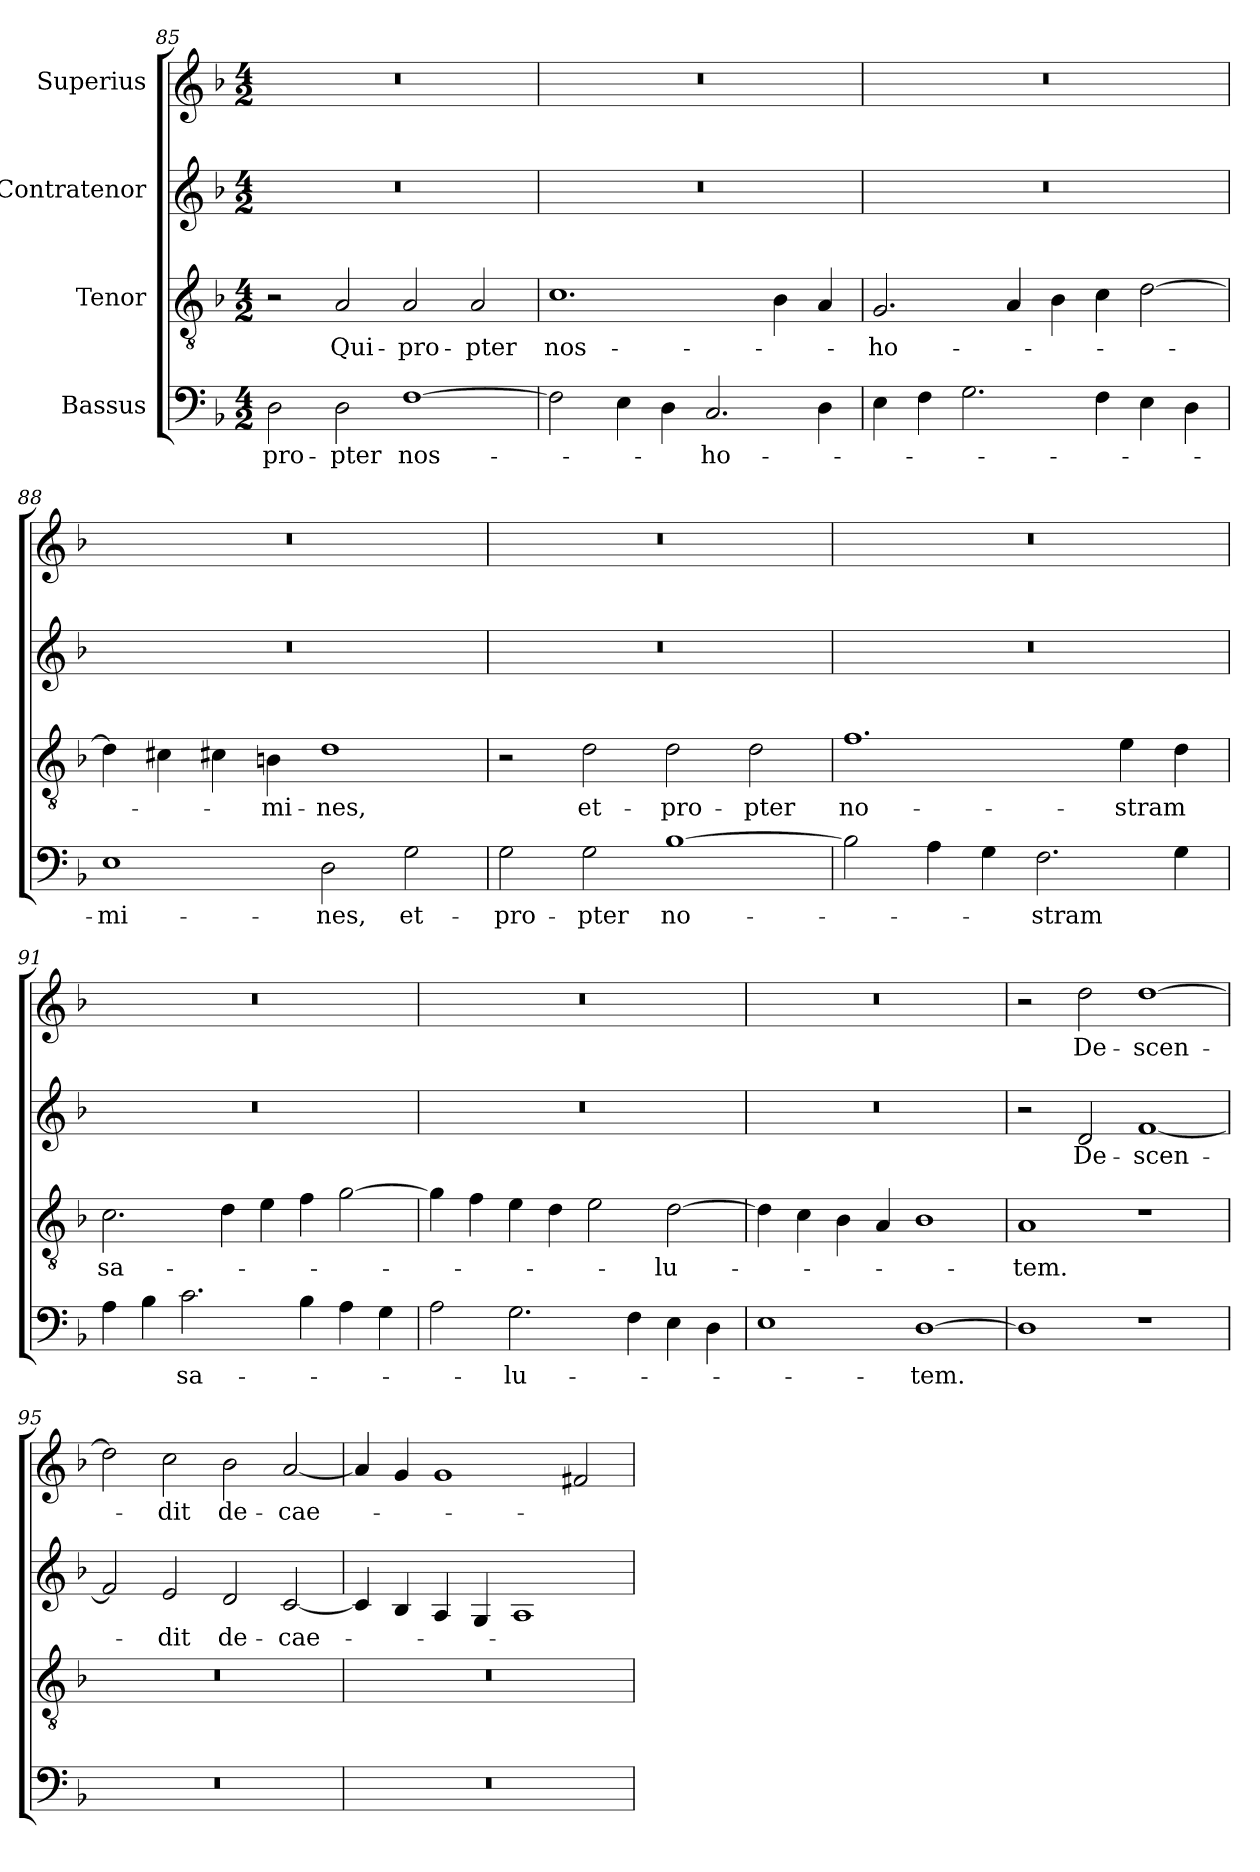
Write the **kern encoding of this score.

**kern	**text	**kern	**text	**kern	**text	**kern	**text
*part4	*part4	*part3	*part3	*part2	*part2	*part1	*part1
*staff4	*staff4	*staff3	*staff3	*staff2	*staff2	*staff1	*staff1
*I"Bassus	*	*I"Tenor	*	*I"Contratenor	*	*I"Superius	*
*clefF4	*	*clefGv2	*	*clefG2	*	*clefG2	*
*k[b-]	*	*k[b-]	*	*k[b-]	*	*k[b-]	*
*M4/2	*	*M4/2	*	*M4/2	*	*M4/2	*
=85	=85	=85	=85	=85	=85	=85	=85
2D\	pro-	2r	.	0r	.	0r	.
2D\	-pter	2A/	Qui-	.	.	.	.
[1F\	nos-	2A/	pro-	.	.	.	.
.	.	2A/	-pter	.	.	.	.
=86	=86	=86	=86	=86	=86	=86	=86
2F\]	.	1.c\	nos-	0r	.	0r	.
4E\	.	.	.	.	.	.	.
4D\	.	.	.	.	.	.	.
2.C/	ho-	.	.	.	.	.	.
.	.	4B-\	.	.	.	.	.
4D\	.	4A/	.	.	.	.	.
=87	=87	=87	=87	=87	=87	=87	=87
4E\	.	2.G/	ho-	0r	.	0r	.
4F\	.	.	.	.	.	.	.
2.G\	.	.	.	.	.	.	.
.	.	4A/	.	.	.	.	.
.	.	4B-\	.	.	.	.	.
4F\	.	4c\	.	.	.	.	.
4E\	.	[2d\	.	.	.	.	.
4D\	.	.	.	.	.	.	.
=88	=88	=88	=88	=88	=88	=88	=88
1E\	-mi-	4d\]	.	0r	.	0r	.
.	.	4c#X\	.	.	.	.	.
.	.	4c#X\	.	.	.	.	.
.	.	4Bn\	-mi-	.	.	.	.
2D\	-nes,	1d\	-nes,	.	.	.	.
2G\	et-	.	.	.	.	.	.
=89	=89	=89	=89	=89	=89	=89	=89
2G\	pro-	2r	.	0r	.	0r	.
2G\	-pter	2d\	et-	.	.	.	.
[1B-\	no-	2d\	pro-	.	.	.	.
.	.	2d\	-pter	.	.	.	.
=90	=90	=90	=90	=90	=90	=90	=90
2B-\]	.	1.f\	no-	0r	.	0r	.
4A\	.	.	.	.	.	.	.
4G\	.	.	.	.	.	.	.
2.F\	-stram	.	.	.	.	.	.
.	.	4e\	-stram	.	.	.	.
4G\	.	4d\	.	.	.	.	.
=91	=91	=91	=91	=91	=91	=91	=91
4A\	.	2.c\	sa-	0r	.	0r	.
4B-\	.	.	.	.	.	.	.
2.c\	sa-	.	.	.	.	.	.
.	.	4d\	.	.	.	.	.
.	.	4e\	.	.	.	.	.
4B-\	.	4f\	.	.	.	.	.
4A\	.	[2g\	.	.	.	.	.
4G\	.	.	.	.	.	.	.
=92	=92	=92	=92	=92	=92	=92	=92
2A\	.	4g\]	.	0r	.	0r	.
.	.	4f\	.	.	.	.	.
2.G\	-lu-	4e\	.	.	.	.	.
.	.	4d\	.	.	.	.	.
.	.	2e\	.	.	.	.	.
4F\	.	.	.	.	.	.	.
4E\	.	[2d\	-lu-	.	.	.	.
4D\	.	.	.	.	.	.	.
=93	=93	=93	=93	=93	=93	=93	=93
1E\	.	4d\]	.	0r	.	0r	.
.	.	4c\	.	.	.	.	.
.	.	4B-\	.	.	.	.	.
.	.	4A/	.	.	.	.	.
[1D\	-tem.	1B-\	.	.	.	.	.
=94	=94	=94	=94	=94	=94	=94	=94
1D\]	.	1A/	-tem.	2r	.	2r	.
.	.	.	.	2d/	De-	2dd\	De-
1r	.	1r	.	[1f/	-scen-	[1dd\	-scen-
=95	=95	=95	=95	=95	=95	=95	=95
0r	.	0r	.	2f/]	.	2dd\]	.
.	.	.	.	2e/	-dit	2cc\	-dit
.	.	.	.	2d/	de-	2b-\	de-
.	.	.	.	[2c/	cae-	[2a/	cae-
=96	=96	=96	=96	=96	=96	=96	=96
0r	.	0r	.	4c/]	.	4a/]	.
.	.	.	.	4B-/	.	4g/	.
.	.	.	.	4A/	.	1g/	.
.	.	.	.	4G/	.	.	.
.	.	.	.	1A/	.	.	.
.	.	.	.	.	.	2f#X/	.
=	=	=	=	=	=	=	=
*-	*-	*-	*-	*-	*-	*-	*-
